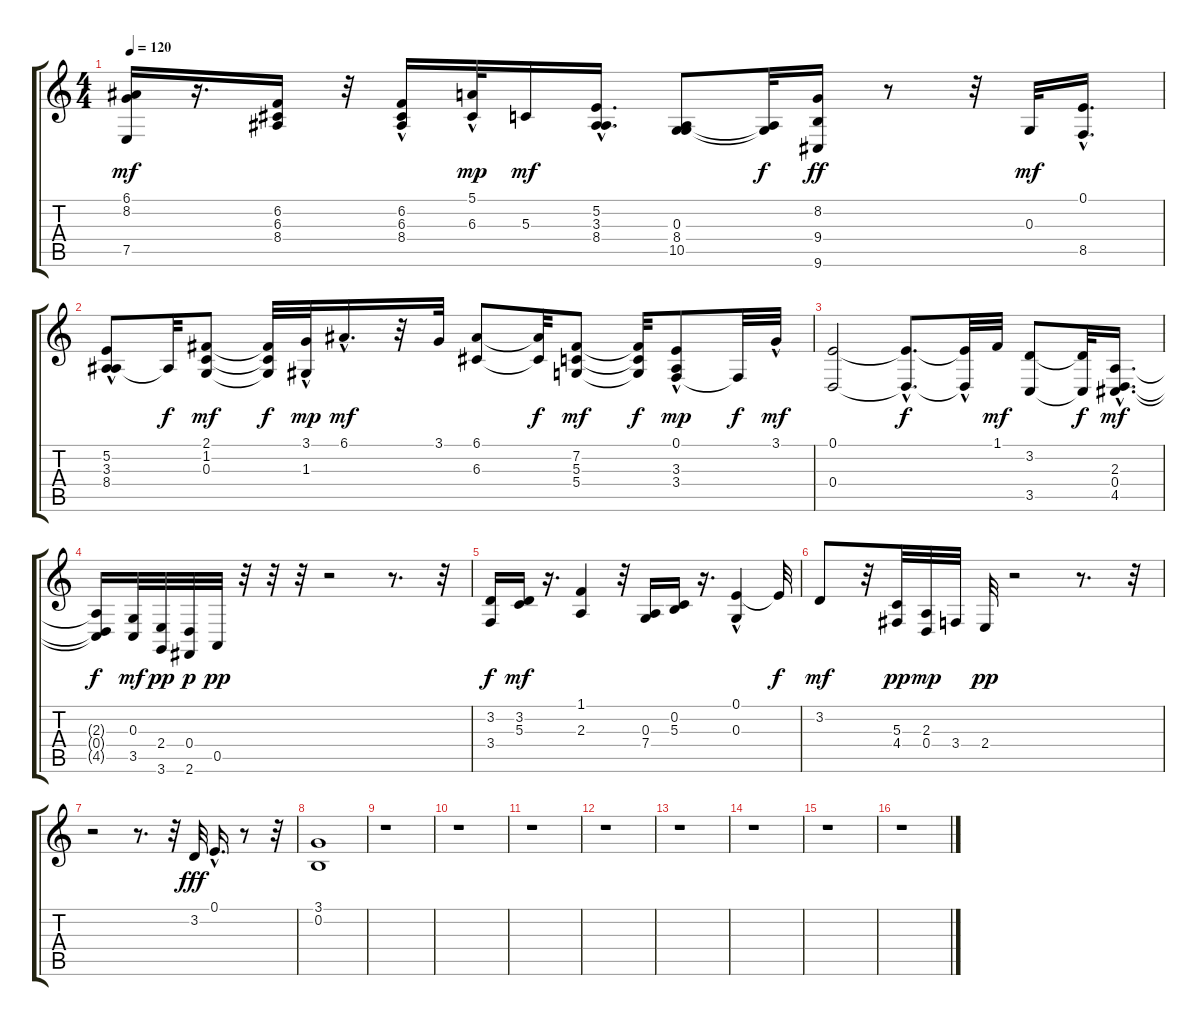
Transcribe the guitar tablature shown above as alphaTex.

\track "" {instrument frenchhorn}
\staff {score tabs}
\tuning (E4 B3 G3 D3 A2 E2) {hide}
\ts (4 4)
\tempo 120
\clef g2
\ks c
(6.1 8.2 7.5).16{dy mf} r.16{d} (6.2 6.3 8.4).16 r.32 (6.2 6.3{hac} 8.4{hac}).16 (5.1{hac} 6.3).32{dy mp} 5.3.16{dy mf} (5.2{hac} 3.3{hac} 8.4{hac}).16{d} (0.3 8.4 10.5).8 (0.3{t} 8.4{t}).32{dy f} (8.2 9.4 9.6).16{dy ff} r.8 r.32 0.3.32{dy mf} (0.1{hac} 8.5).16{d} |
(5.2{hac} 3.3 8.4).8 3.3{t}.32{dy f} (2.1 1.2 0.3).8{dy mf} (2.1{t} 1.2{t} 0.3{t}).32{dy f} (3.1{hac} 1.3{hac}).32{dy mp} 6.1{hac}.16{d dy mf} r.32 3.1.32 (6.1 6.3).8 (6.1{t} 6.3{t}).32{dy f} (7.2 5.3 5.4).8{dy mf} (7.2{t} 5.3{t} 5.4{t}).32{dy f} (0.1{hac} 3.3{hac} 3.4).8{dy mp} 3.4{t}.32{dy f} 3.1{hac}.32{dy mf} |
(0.1 0.4).2 (0.1{hac t} 0.4{hac t}).8{d dy f} (0.1{hac t} 0.4{t}).32 1.1.32{dy mf} (3.2 3.5).8 (3.2{t} 3.5{t}).32{dy f} (2.3{hac} 0.4{hac} 4.5{hac}).16{d dy mf} |
(2.3{t} 0.4{t} 4.5{t}).16{dy f} (0.3 3.5).32{dy mf} (2.4 3.6).32{dy pp} (0.4 2.6).32{dy p} 0.5.32{dy pp} r.32 r.32 r.32 r.2 r.8{d} r.32 |
(3.2 3.4).16{dy f} (3.2 5.3).16{dy mf} r.16{d} (1.1 2.3).4 r.32 (0.3 7.4).16 (0.2 5.3).16 r.16{d} (0.1 0.3{hac}).4 0.1{t}.32{dy f} |
3.2.8{dy mf} r.32 (5.3 4.4).32{dy pp} (2.3 0.4).32{dy mp} 3.4.32 2.4.32{dy pp} r.2 r.8{d} r.32 |
r.2 r.8{d} r.32 3.2.32{dy fff} 0.1{hac}.16{d} r.8 r.32 |
(3.1 0.2).1 |
r.1 |
r.1 |
r.1 |
r.1 |
r.1 |
r.1 |
r.1 |
r.1
